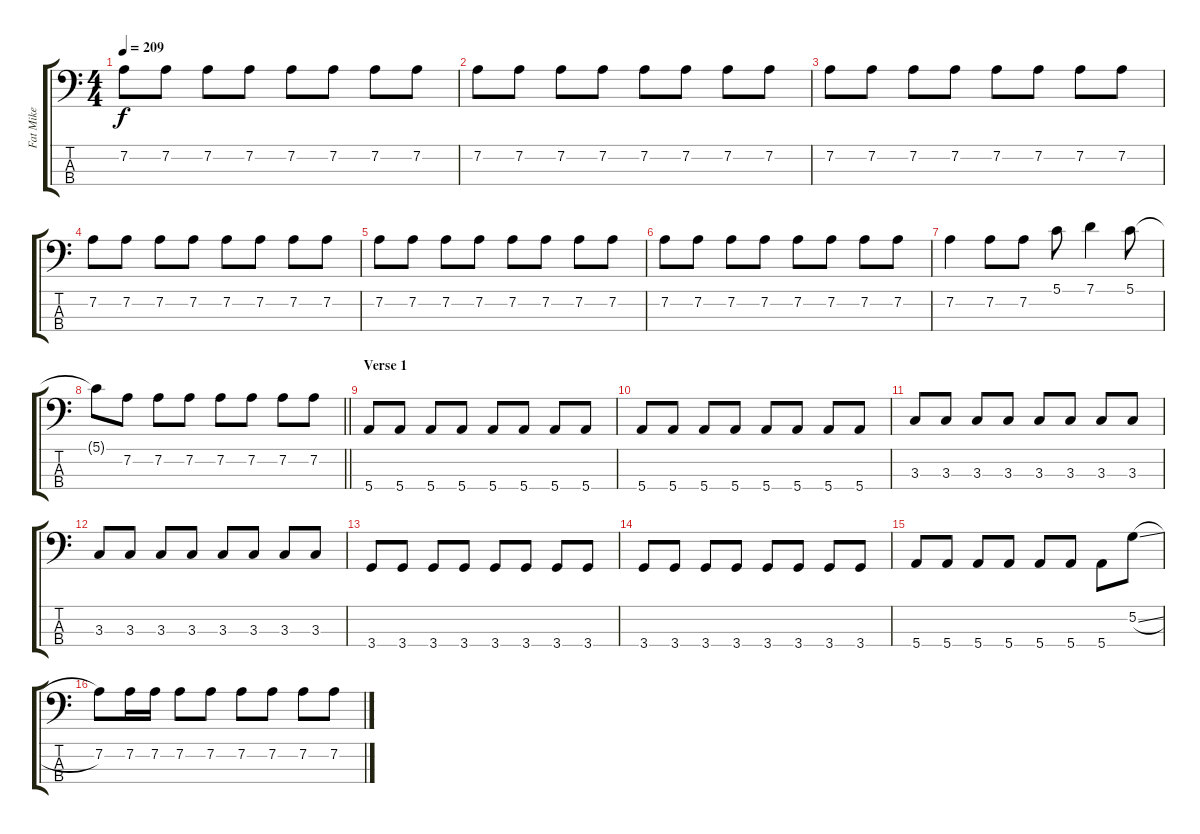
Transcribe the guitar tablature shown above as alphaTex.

\track ("Fat Mike" "Fat Mike") {instrument electricbasspick}
\staff {score tabs}
\tuning (G2 D2 A1 E1) {hide}
\ts (4 4)
\tempo 209
\clef f4
\ks c
7.2.8{dy f} 7.2.8 7.2.8 7.2.8 7.2.8 7.2.8 7.2.8 7.2.8 |
7.2.8 7.2.8 7.2.8 7.2.8 7.2.8 7.2.8 7.2.8 7.2.8 |
7.2.8 7.2.8 7.2.8 7.2.8 7.2.8 7.2.8 7.2.8 7.2.8 |
7.2.8 7.2.8 7.2.8 7.2.8 7.2.8 7.2.8 7.2.8 7.2.8 |
7.2.8 7.2.8 7.2.8 7.2.8 7.2.8 7.2.8 7.2.8 7.2.8 |
7.2.8 7.2.8 7.2.8 7.2.8 7.2.8 7.2.8 7.2.8 7.2.8 |
7.2.4 7.2.8 7.2.8 5.1.8 7.1.4 5.1.8 |
\barLineRight lightlight
5.1{t}.8 7.2.8 7.2.8 7.2.8 7.2.8 7.2.8 7.2.8 7.2.8 |
\section ("" "Verse 1")
5.4.8 5.4.8 5.4.8 5.4.8 5.4.8 5.4.8 5.4.8 5.4.8 |
5.4.8 5.4.8 5.4.8 5.4.8 5.4.8 5.4.8 5.4.8 5.4.8 |
3.3.8 3.3.8 3.3.8 3.3.8 3.3.8 3.3.8 3.3.8 3.3.8 |
3.3.8 3.3.8 3.3.8 3.3.8 3.3.8 3.3.8 3.3.8 3.3.8 |
3.4.8 3.4.8 3.4.8 3.4.8 3.4.8 3.4.8 3.4.8 3.4.8 |
3.4.8 3.4.8 3.4.8 3.4.8 3.4.8 3.4.8 3.4.8 3.4.8 |
5.4.8 5.4.8 5.4.8 5.4.8 5.4.8 5.4.8 5.4.8 5.2{sl}.8 |
7.2.8 7.2.16 7.2.16 7.2.8 7.2.8 7.2.8 7.2.8 7.2.8 7.2.8
